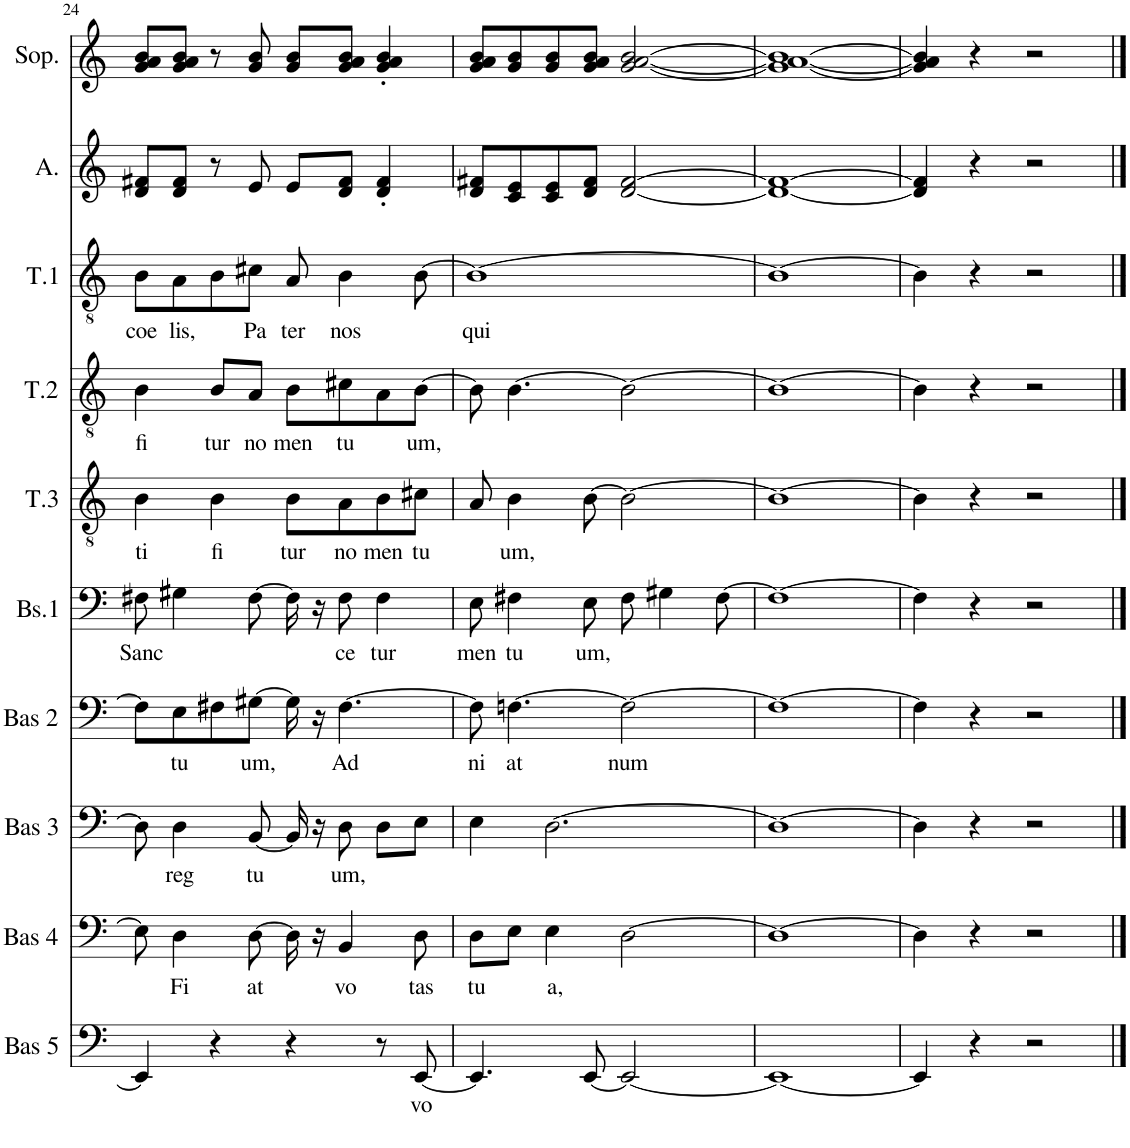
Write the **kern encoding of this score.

**kern	**text	**kern	**text	**kern	**text	**kern	**text	**kern	**text	**kern	**text	**kern	**text	**kern	**text	**kern	**kern
*part10	*part10	*part9	*part9	*part8	*part8	*part7	*part7	*part6	*part6	*part5	*part5	*part4	*part4	*part3	*part3	*part2	*part1
*staff10	*staff10	*staff9	*staff9	*staff8	*staff8	*staff7	*staff7	*staff6	*staff6	*staff5	*staff5	*staff4	*staff4	*staff3	*staff3	*staff2	*staff1
*I"Bas 5	*	*I"Bas 4	*	*I"Bas 3	*	*I"Bas 2	*	*I"Bas 1	*	*I"Tenor 3	*	*I"Tenor 2	*	*I"Tenor 1	*	*I"Alt	*I"Sopraan
*I'Bas 5	*	*I'Bas 4	*	*I'Bas 3	*	*I'Bas 2	*	*I'Bs.1	*	*I'T.3	*	*I'T.2	*	*I'T.1	*	*I'A.	*I'Sop.
!!LO:PB:g=z
*clefF4	*	*clefF4	*	*clefF4	*	*clefF4	*	*clefF4	*	*clefGv2	*	*clefGv2	*	*clefGv2	*	*clefG2	*clefG2
*k[]	*	*k[]	*	*k[]	*	*k[]	*	*k[]	*	*k[]	*	*k[]	*	*k[]	*	*k[]	*k[]
*M4/4	*	*M4/4	*	*M4/4	*	*M4/4	*	*M4/4	*	*M4/4	*	*M4/4	*	*M4/4	*	*M4/4	*M4/4
=24	=24	=24	=24	=24	=24	=24	=24	=24	=24	=24	=24	=24	=24	=24	=24	=24	=24
!	!	!	!	!	!	!	!	!	!LO:LY:b	!	!LO:LY:b	!	!LO:LY:b	!	!LO:LY:b	!	!
4EE/]	.	8E\]	.	8D\]	.	8F#\L]	.	8F#X\	Sanc	4B\	ti	4B\	fi	8B\L	coe	8d/ 8f#X/L	8g/ 8a/ 8b/L
!	!	!	!LO:LY:b	!	!LO:LY:b	!	!LO:LY:b	!	!	!	!	!	!	!	!LO:LY:b	!	!
.	.	4D\	Fi	4D\	reg	8E\	tu	4G#X\	.	.	.	.	.	8A\	lis,	8d/ 8f#/J	8g/ 8a/ 8b/J
!	!	!	!	!	!	!	!	!	!	!	!LO:LY:b	!	!LO:LY:b	!	!	!	!
4r	.	.	.	.	.	8F#X\	.	.	.	4B\	fi	8B/L	tur	8B\	.	8r	8r
!	!	!	!LO:LY:b	!	!LO:LY:b	!	!LO:LY:b	!	!	!	!	!	!LO:LY:b	!	!LO:LY:b	!	!
.	.	[8D\	at	[8BB/	tu	[8G#X\J	um,	[8F#\	.	.	.	8A/J	no	8c#X\J	Pa	8e/	8g/ 8b/
!	!	!	!	!	!	!	!	!	!	!	!LO:LY:b	!	!LO:LY:b	!	!LO:LY:b	!	!
4r	.	16D\]	.	16BB/]	.	16G#\]	.	16F#\]	.	8B\L	tur	8B\L	men	8A/	ter	8e/L	8g/ 8b/L
.	.	16r	.	16r	.	16r	.	16r	.	.	.	.	.	.	.	.	.
!	!	!	!LO:LY:b	!	!LO:LY:b	!	!LO:LY:b	!	!LO:LY:b	!	!LO:LY:b	!	!LO:LY:b	!	!LO:LY:b	!	!
.	.	4BB/	vo	8D\	um,	[4.F#\	Ad	8F#\	ce	8A\	no	8c#X\	tu	4B\	nos	8d/ 8f#/J	8g/ 8a/ 8b/J
!	!	!	!	!	!	!	!	!	!LO:LY:b	!	!LO:LY:b	!	!	!	!	!	!
8r	.	.	.	8D\L	.	.	.	4F#\	tur	8B\	men	8A\	.	.	.	4d/' 4f#/'	4g/' 4a/' 4b/'
!	!LO:LY:b	!	!LO:LY:b	!	!	!	!	!	!	!	!LO:LY:b	!	!LO:LY:b	!	!	!	!
[8EE/	vo	8D\	tas	8E\J	.	.	.	.	.	8c#X\J	tu	[8B\J	um,	[8B\	.	.	.
=25	=25	=25	=25	=25	=25	=25	=25	=25	=25	=25	=25	=25	=25	=25	=25	=25	=25
!	!	!	!LO:LY:b	!	!	!	!LO:LY:b	!	!LO:LY:b	!	!	!	!	!	!LO:LY:b	!	!
4.EE/]	.	8D\L	tu	4E\	.	8F#\]	ni	8E\	men	8A/	.	8B\]	.	1B_	qui	8d/ 8f#X/L	8g/ 8a/ 8b/L
!	!	!	!	!	!	!	!LO:LY:b	!	!LO:LY:b	!	!LO:LY:b	!	!	!	!	!	!
.	.	8E\J	.	.	.	[4.Fn\	at	4F#X\	tu	4B\	um,	[4.B\	.	.	.	8c/ 8e/	8g/ 8b/
!	!	!	!LO:LY:b	!	!	!	!	!	!	!	!	!	!	!	!	!	!
.	.	4E\	a,	[2.D\	.	.	.	.	.	.	.	.	.	.	.	8c/ 8e/	8g/ 8b/
!	!	!	!	!	!	!	!	!	!LO:LY:b	!	!	!	!	!	!	!	!
[8EE/	.	.	.	.	.	.	.	8E\	um,	[8B\	.	.	.	.	.	8d/ 8f#/J	8g/ 8a/ 8b/J
!	!	!	!	!	!	!	!LO:LY:b	!	!	!	!	!	!	!	!	!	!
2EE/_	.	[2D\	.	.	.	2F\_	num	8F#\	.	2B\_	.	2B\_	.	.	.	[2d/ [2f#/	[2g/ [2a/ [2b/
.	.	.	.	.	.	.	.	4G#X\	.	.	.	.	.	.	.	.	.
.	.	.	.	.	.	.	.	[8F#\	.	.	.	.	.	.	.	.	.
=26	=26	=26	=26	=26	=26	=26	=26	=26	=26	=26	=26	=26	=26	=26	=26	=26	=26
1EE_	.	1D_	.	1D_	.	1F_	.	1F#_	.	1B_	.	1B_	.	1B_	.	1d_ 1f#_	1g_ 1a_ 1b_
=27	=27	=27	=27	=27	=27	=27	=27	=27	=27	=27	=27	=27	=27	=27	=27	=27	=27
4EE/]	.	4D\]	.	4D\]	.	4F\]	.	4F#\]	.	4B\]	.	4B\]	.	4B\]	.	4d/] 4f#/]	4g/] 4a/] 4b/]
4r	.	4r	.	4r	.	4r	.	4r	.	4r	.	4r	.	4r	.	4r	4r
2r	.	2r	.	2r	.	2r	.	2r	.	2r	.	2r	.	2r	.	2r	2r
==	==	==	==	==	==	==	==	==	==	==	==	==	==	==	==	==	==
*-	*-	*-	*-	*-	*-	*-	*-	*-	*-	*-	*-	*-	*-	*-	*-	*-	*-
